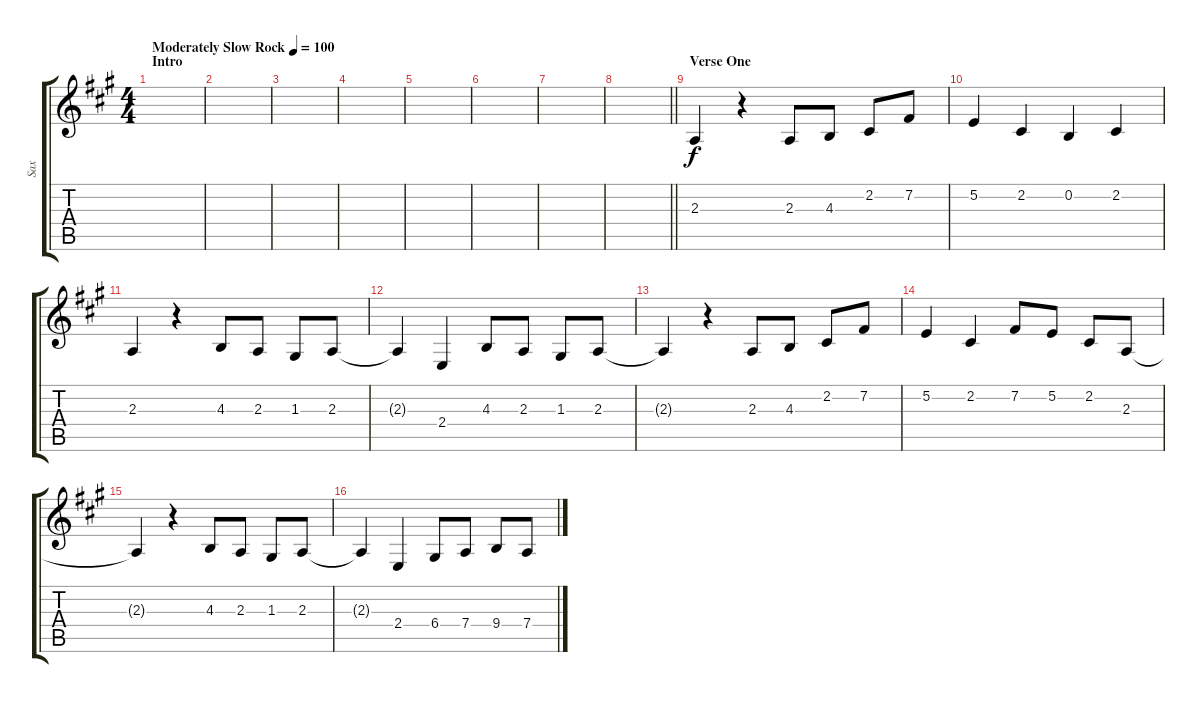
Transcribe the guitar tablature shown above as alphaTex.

\track ("Sax " "Sax ") {instrument tenorsax}
\staff {score tabs}
\tuning (E4 B3 G3 D3 A2 E2) {hide}
\ts (4 4)
\section ("" "Intro")
\tempo (100 "Moderately Slow Rock")
\clef g2
\ks a
|
|
|
|
|
|
|
\barLineRight lightlight
|
\section ("" "Verse One")
2.3.4 r.4 2.3.8 4.3.8 2.2.8 7.2.8 |
5.2.4 2.2.4 0.2.4 2.2.4 |
2.3.4 r.4 4.3.8 2.3.8 1.3.8 2.3.8 |
2.3{t}.4 2.4.4 4.3.8 2.3.8 1.3.8 2.3.8 |
2.3{t}.4 r.4 2.3.8 4.3.8 2.2.8 7.2.8 |
5.2.4 2.2.4 7.2.8 5.2.8 2.2.8 2.3.8 |
2.3{t}.4 r.4 4.3.8 2.3.8 1.3.8 2.3.8 |
2.3{t}.4 2.4.4 6.4.8 7.4.8 9.4.8 7.4.8
